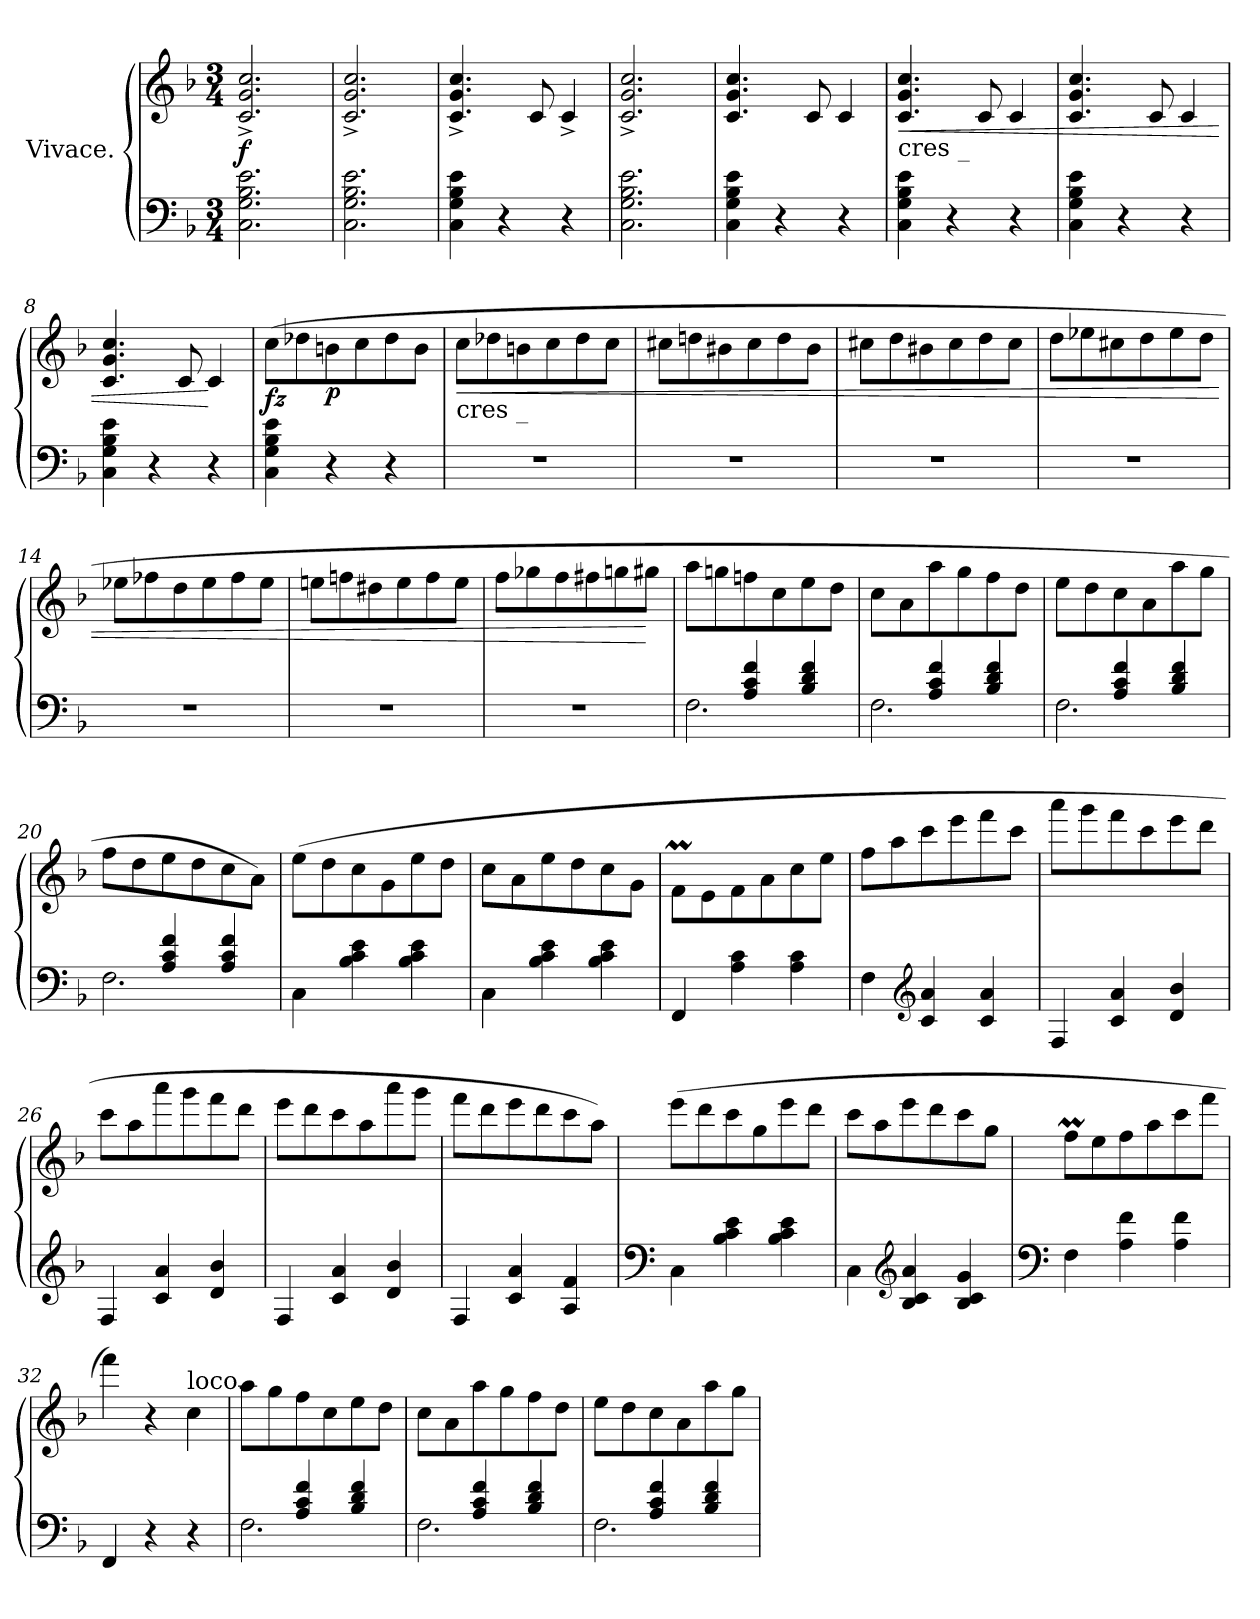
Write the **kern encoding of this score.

**kern	**kern	**dynam
*part1	*part1	*part1
*staff2	*staff1	*staff1/2
*I"Vivace.	*	*
*clefF4	*clefG2	*
*k[b-]	*k[b-]	*
*F:	*F:	*
*M3/4	*M3/4	*
=1	=1	=1
!	!	!LO:DY:b
2.C\ 2.G\ 2.B-\ 2.e\	2.c/^ 2.g/^ 2.cc/^	f
=2	=2	=2
2.C\ 2.G\ 2.B-\ 2.e\	2.c/^ 2.g/^ 2.cc/^	.
=3	=3	=3
4C\ 4G\ 4B-\ 4e\	4.c/^ 4.g/^ 4.cc/^	.
4r	.	.
.	8c/	.
4r	4c^/	.
=4	=4	=4
2.C\ 2.G\ 2.B-\ 2.e\	2.c/^ 2.g/^ 2.cc/^	.
=5	=5	=5
4C\ 4G\ 4B-\ 4e\	4.c/ 4.g/ 4.cc/	.
4r	.	.
.	8c/	.
4r	4c/	.
=6	=6	=6
!	!LO:TX:b:t=cres _	!
!	!	!LO:HP:b
4C\ 4G\ 4B-\ 4e\	4.c/ 4.g/ 4.cc/	<
4r	.	.
.	8c/	.
4r	4c/	.
=7	=7	=7
4C\ 4G\ 4B-\ 4e\	4.c/ 4.g/ 4.cc/	.
4r	.	.
.	8c/	.
4r	4c/	.
=8	=8	=8
4C\ 4G\ 4B-\ 4e\	4.c/ 4.g/ 4.cc/	.
4r	.	.
.	8c/	.
4r	4c/	[
=9	=9	=9
!	!	!LO:DY:b
4C\ 4G\ 4B-\ 4e\	(>8cc\L	fz
.	8dd-X\	.
!	!	!LO:DY:b
4r	8bn\	p
.	8cc\	.
4r	8dd-\	.
.	8b\J	.
!!LO:LB:g=z
=10	=10	=10
!	!LO:TX:b:t=cres _	!
!	!	!LO:HP:b
2.rF	8cc\L	<
.	8dd-X\	.
.	8bn\	.
.	8cc\	.
.	8dd-\	.
.	8cc\J	.
=11	=11	=11
2.rF	8cc#X\L	.
.	8ddn\	.
.	8b#X\	.
.	8cc#\	.
.	8dd\	.
.	8b#\J	.
=12	=12	=12
2.rF	8cc#X\L	.
.	8dd\	.
.	8b#X\	.
.	8cc#\	.
.	8dd\	.
.	8cc#\J	.
=13	=13	=13
2.rF	8dd\L	.
.	8ee-X\	.
.	8cc#X\	.
.	8dd\	.
.	8ee-\	.
.	8dd\J	.
=14	=14	=14
2.rF	8ee-X\L	.
.	8ff-X\	.
.	8dd\	.
.	8ee-\	.
.	8ff-\	.
.	8ee-\J	.
=15	=15	=15
2.rF	8een\L	.
.	8ffn\	.
.	8dd#X\	.
.	8ee\	.
.	8ff\	.
.	8ee\J	.
!!LO:LB:g=z
=16	=16	=16
2.rF	8ff\L	.
.	8gg-X\	.
.	8ff\	.
.	8ff#X\	.
.	8ggn\	.
.	8gg#X\J	[
=17	=17	=17
*^	*	*
4ryy	2.F\	8aa\L	.
.	.	8ggn\	.
4A/ 4c/ 4f/	.	8ffn\	.
.	.	8cc\	.
4B-/ 4d/ 4f/	.	8ee\	.
.	.	8dd\J	.
=18	=18	=18	=18
4ryy	2.F\	8cc\L	.
.	.	8a\	.
4A/ 4c/ 4f/	.	8aa\	.
.	.	8gg\	.
4B-/ 4d/ 4f/	.	8ff\	.
.	.	8dd\J	.
=19	=19	=19	=19
4ryy	2.F\	8ee\L	.
.	.	8dd\	.
4A/ 4c/ 4f/	.	8cc\	.
.	.	8a\	.
4B-/ 4d/ 4f/	.	8aa\	.
.	.	8gg\J	.
=20	=20	=20	=20
4ryy	2.F\	8ff\L	.
.	.	8dd\	.
4A/ 4c/ 4f/	.	8ee\	.
.	.	8dd\	.
4A/ 4c/ 4f/	.	8cc\	.
.	.	8a\J)	.
*v	*v	*	*
=21	=21	=21
4C\	(>8ee\L	.
.	8dd\	.
4B-\ 4c\ 4e\	8cc\	.
.	8g\	.
4B-\ 4c\ 4e\	8ee\	.
.	8dd\J	.
!!LO:LB:g=z
=22	=22	=22
4C\	8cc\L	.
.	8a\	.
4B-\ 4c\ 4e\	8ee\	.
.	8dd\	.
4B-\ 4c\ 4e\	8cc\	.
.	8g\J	.
=23	=23	=23
4FF/	8fM\L	.
.	8e\	.
4A\ 4c\	8f\	.
.	8a\	.
4A\ 4c\	8cc\	.
.	8ee\J	.
=24	=24	=24
4F\	8ff\L	.
.	8aa\	.
*clefG2	*	*
4c/ 4a/	8ccc\	.
.	8eee\	.
4c/ 4a/	8fff\	.
.	8ccc\J	.
=25	=25	=25
4F/	8aaa\L	.
.	8ggg\	.
4c/ 4a/	8fff\	.
.	8ccc\	.
4d/ 4b-/	8eee\	.
.	8ddd\J	.
=26	=26	=26
4F/	8ccc\L	.
.	8aa\	.
4c/ 4a/	8aaa\	.
.	8ggg\	.
4d/ 4b-/	8fff\	.
.	8ddd\J	.
=27	=27	=27
4F/	8eee\L	.
.	8ddd\	.
4c/ 4a/	8ccc\	.
.	8aa\	.
4d/ 4b-/	8aaa\	.
.	8ggg\J	.
!!LO:LB:g=z
=28	=28	=28
4F/	8fff\L	.
.	8ddd\	.
4c/ 4a/	8eee\	.
.	8ddd\	.
4A/ 4f/	8ccc\	.
.	8aa\J)	.
=29	=29	=29
*clefF4	*	*
4C\	(>8eee\L	.
.	8ddd\	.
4B-\ 4c\ 4e\	8ccc\	.
.	8gg\	.
4B-\ 4c\ 4e\	8eee\	.
.	8ddd\J	.
=30	=30	=30
4C\	8ccc\L	.
.	8aa\	.
*clefG2	*	*
4B-/ 4c/ 4a/	8eee\	.
.	8ddd\	.
4B-/ 4c/ 4g/	8ccc\	.
.	8gg\J	.
=31	=31	=31
*clefF4	*	*
4F\	8ffM\L	.
.	8ee\	.
4A\ 4f\	8ff\	.
.	8aa\	.
4A\ 4f\	8ccc\	.
.	8fff\J	.
=32	=32	=32
4FF/	4fff\)	.
4r	4r	.
!	!LO:TX:a:t=loco.	!
4r	4cc\	.
=33	=33	=33
*^	*	*
4ryy	2.F\	8aa\L	.
.	.	8gg\	.
4A/ 4c/ 4f/	.	8ff\	.
.	.	8cc\	.
4B-/ 4d/ 4f/	.	8ee\	.
.	.	8dd\J	.
!!LO:PB:g=z
=34	=34	=34	=34
4ryy	2.F\	8cc\L	.
.	.	8a\	.
4A/ 4c/ 4f/	.	8aa\	.
.	.	8gg\	.
4B-/ 4d/ 4f/	.	8ff\	.
.	.	8dd\J	.
=35	=35	=35	=35
4ryy	2.F\	8ee\L	.
.	.	8dd\	.
4A/ 4c/ 4f/	.	8cc\	.
.	.	8a\	.
4B-/ 4d/ 4f/	.	8aa\	.
.	.	8gg\J	.
*v	*v	*	*
=	=	=
*-	*-	*-
